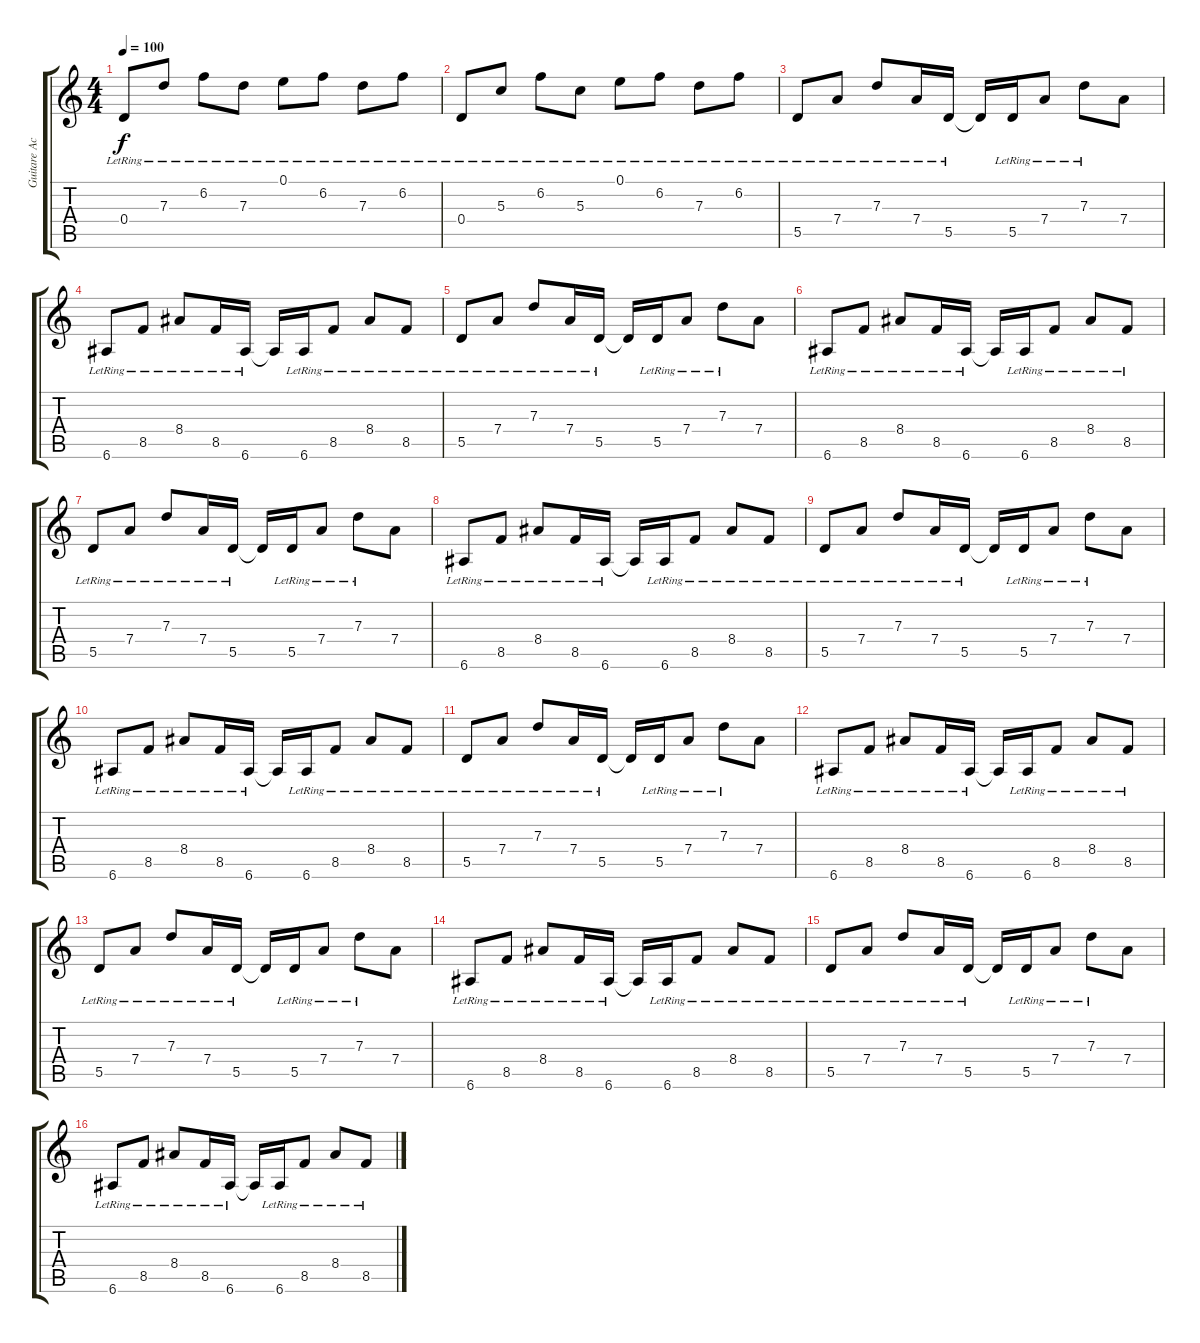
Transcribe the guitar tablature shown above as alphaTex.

\track ("Guitare Acoustique" "Guitare Ac") {instrument acousticguitarnylon}
\staff {score tabs}
\tuning (E4 B3 G3 D3 A2 E2) {hide}
\ts (4 4)
\tempo 100
\clef g2
\ks c
0.4{lr}.8{dy f} 7.3{lr}.8 6.2{lr}.8 7.3{lr}.8 0.1{lr}.8 6.2{lr}.8 7.3{lr}.8 6.2{lr}.8 |
0.4{lr}.8 5.3{lr}.8 6.2{lr}.8 5.3{lr}.8 0.1{lr}.8 6.2{lr}.8 7.3{lr}.8 6.2{lr}.8 |
5.5{lr}.8 7.4{lr}.8 7.3{lr}.8 7.4{lr}.16 5.5{lr}.16 5.5{t}.16 5.5{lr}.16 7.4{lr}.8 7.3{lr}.8 7.4.8 |
6.6{lr}.8 8.5{lr}.8 8.4{lr}.8 8.5{lr}.16 6.6{lr}.16 6.6{t}.16 6.6{lr}.16 8.5{lr}.8 8.4{lr}.8 8.5{lr}.8 |
5.5{lr}.8 7.4{lr}.8 7.3{lr}.8 7.4{lr}.16 5.5{lr}.16 5.5{t}.16 5.5{lr}.16 7.4{lr}.8 7.3{lr}.8 7.4.8 |
6.6{lr}.8 8.5{lr}.8 8.4{lr}.8 8.5{lr}.16 6.6{lr}.16 6.6{t}.16 6.6{lr}.16 8.5{lr}.8 8.4{lr}.8 8.5{lr}.8 |
5.5{lr}.8 7.4{lr}.8 7.3{lr}.8 7.4{lr}.16 5.5{lr}.16 5.5{t}.16 5.5{lr}.16 7.4{lr}.8 7.3{lr}.8 7.4.8 |
6.6{lr}.8 8.5{lr}.8 8.4{lr}.8 8.5{lr}.16 6.6{lr}.16 6.6{t}.16 6.6{lr}.16 8.5{lr}.8 8.4{lr}.8 8.5{lr}.8 |
5.5{lr}.8 7.4{lr}.8 7.3{lr}.8 7.4{lr}.16 5.5{lr}.16 5.5{t}.16 5.5{lr}.16 7.4{lr}.8 7.3{lr}.8 7.4.8 |
6.6{lr}.8 8.5{lr}.8 8.4{lr}.8 8.5{lr}.16 6.6{lr}.16 6.6{t}.16 6.6{lr}.16 8.5{lr}.8 8.4{lr}.8 8.5{lr}.8 |
5.5{lr}.8 7.4{lr}.8 7.3{lr}.8 7.4{lr}.16 5.5{lr}.16 5.5{t}.16 5.5{lr}.16 7.4{lr}.8 7.3{lr}.8 7.4.8 |
6.6{lr}.8 8.5{lr}.8 8.4{lr}.8 8.5{lr}.16 6.6{lr}.16 6.6{t}.16 6.6{lr}.16 8.5{lr}.8 8.4{lr}.8 8.5{lr}.8 |
5.5{lr}.8 7.4{lr}.8 7.3{lr}.8 7.4{lr}.16 5.5{lr}.16 5.5{t}.16 5.5{lr}.16 7.4{lr}.8 7.3{lr}.8 7.4.8 |
6.6{lr}.8 8.5{lr}.8 8.4{lr}.8 8.5{lr}.16 6.6{lr}.16 6.6{t}.16 6.6{lr}.16 8.5{lr}.8 8.4{lr}.8 8.5{lr}.8 |
5.5{lr}.8 7.4{lr}.8 7.3{lr}.8 7.4{lr}.16 5.5{lr}.16 5.5{t}.16 5.5{lr}.16 7.4{lr}.8 7.3{lr}.8 7.4.8 |
6.6{lr}.8 8.5{lr}.8 8.4{lr}.8 8.5{lr}.16 6.6{lr}.16 6.6{t}.16 6.6{lr}.16 8.5{lr}.8 8.4{lr}.8 8.5{lr}.8
